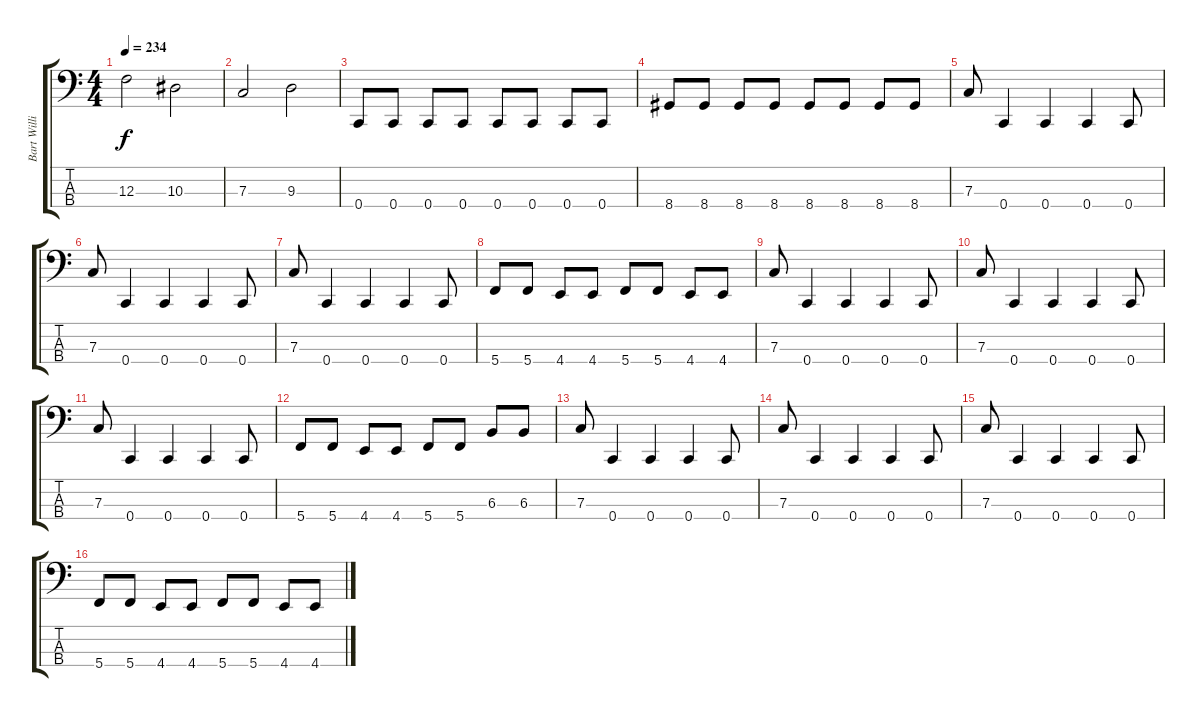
\track ("Bart Williams (Bass)" "Bart Willi") {instrument electricbassfinger}
\staff {score tabs}
\tuning (Eb2 Bb1 F1 C1) {hide}
\ts (4 4)
\tempo 234
\clef f4
\ks c
12.3.2{dy f} 10.3.2 |
7.3.2 9.3.2 |
0.4.8 0.4.8 0.4.8 0.4.8 0.4.8 0.4.8 0.4.8 0.4.8 |
8.4.8 8.4.8 8.4.8 8.4.8 8.4.8 8.4.8 8.4.8 8.4.8 |
7.3.8 0.4.4 0.4.4 0.4.4 0.4.8 |
7.3.8 0.4.4 0.4.4 0.4.4 0.4.8 |
7.3.8 0.4.4 0.4.4 0.4.4 0.4.8 |
5.4.8 5.4.8 4.4.8 4.4.8 5.4.8 5.4.8 4.4.8 4.4.8 |
7.3.8 0.4.4 0.4.4 0.4.4 0.4.8 |
7.3.8 0.4.4 0.4.4 0.4.4 0.4.8 |
7.3.8 0.4.4 0.4.4 0.4.4 0.4.8 |
5.4.8 5.4.8 4.4.8 4.4.8 5.4.8 5.4.8 6.3.8 6.3.8 |
7.3.8 0.4.4 0.4.4 0.4.4 0.4.8 |
7.3.8 0.4.4 0.4.4 0.4.4 0.4.8 |
7.3.8 0.4.4 0.4.4 0.4.4 0.4.8 |
5.4.8 5.4.8 4.4.8 4.4.8 5.4.8 5.4.8 4.4.8 4.4.8
